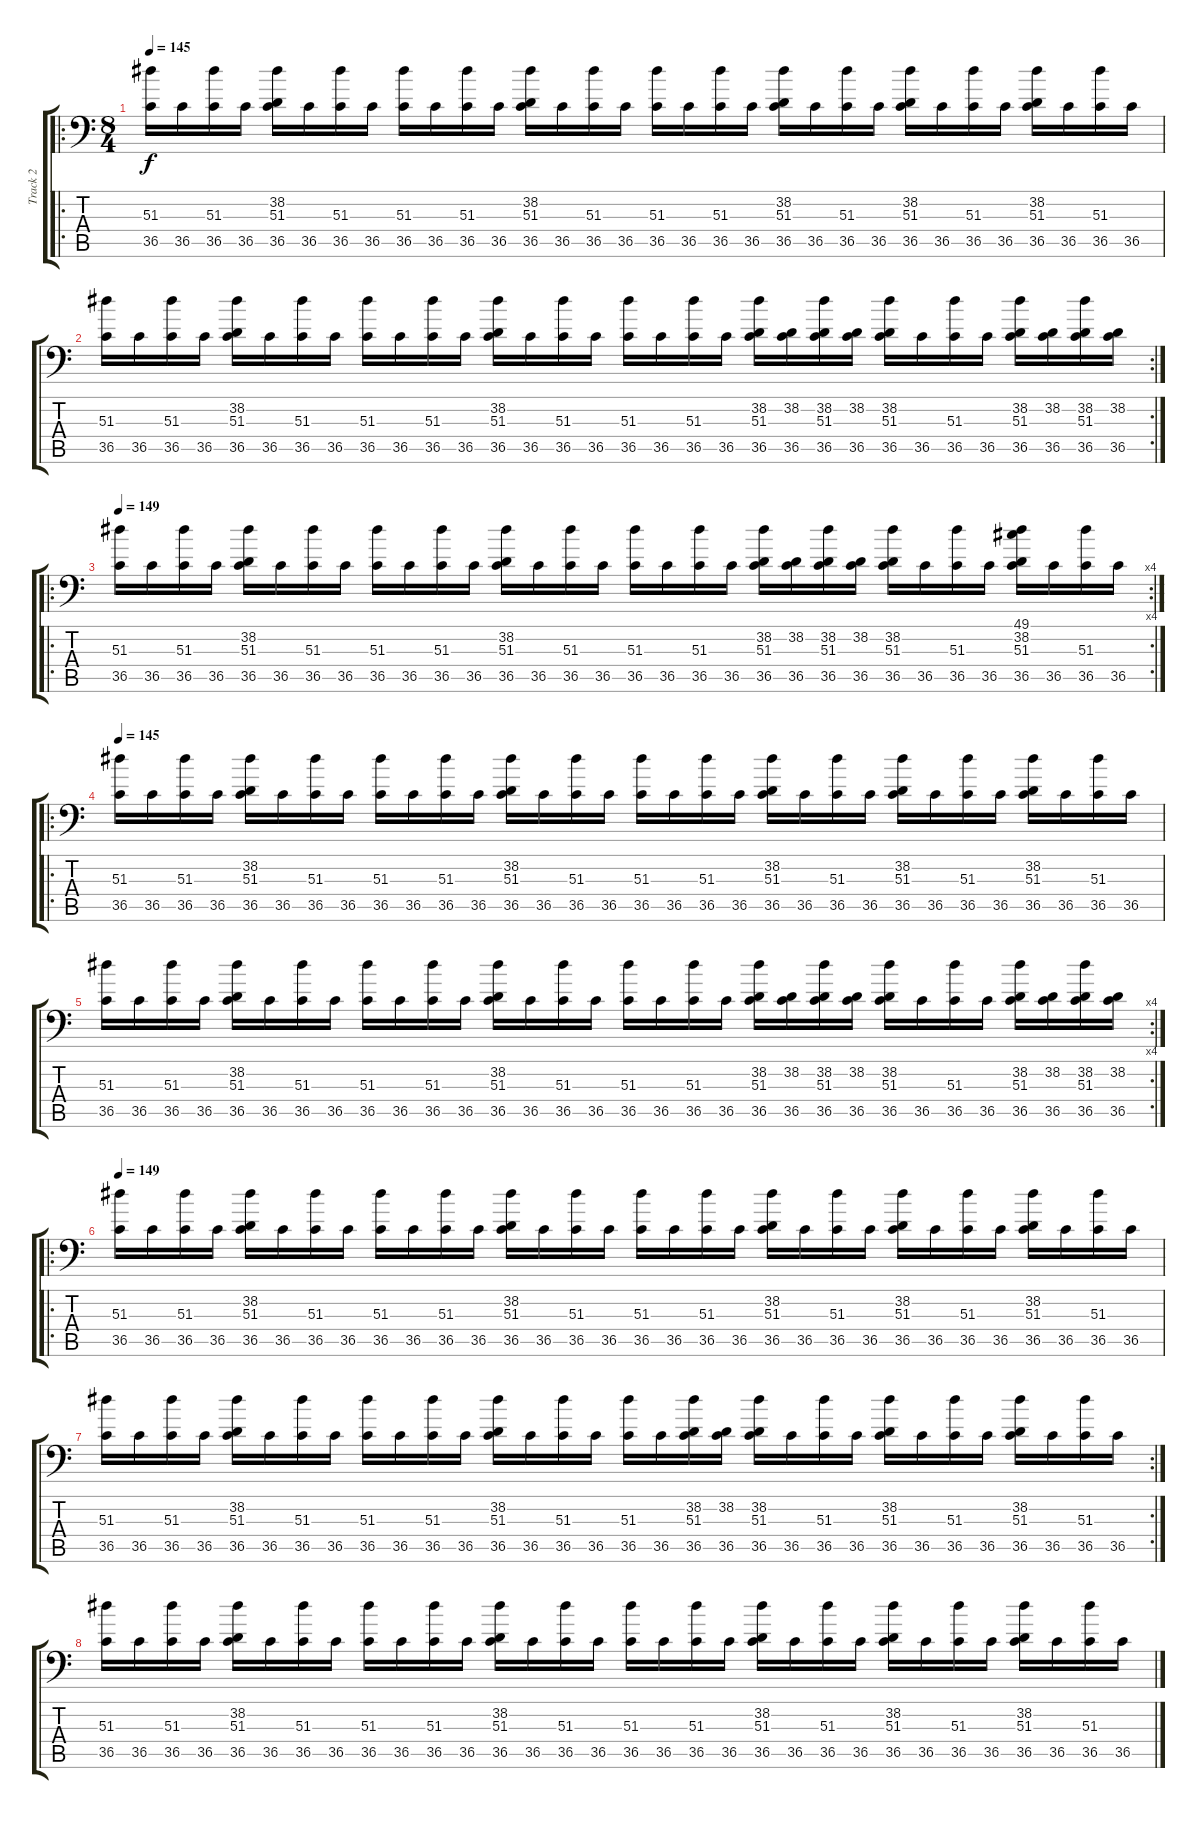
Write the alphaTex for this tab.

\track ("Track 2" "Track 2") {instrument acousticgrandpiano}
\staff {score tabs}
\tuning (C-1 C-1 C-1 C-1 C-1 C-1) {hide}
\ro
\ts (8 4)
\tempo 145
\clef f4
\ks c
(51.3 36.5).16{dy f} 36.5.16 (51.3 36.5).16 36.5.16 (38.2 51.3 36.5).16 36.5.16 (51.3 36.5).16 36.5.16 (51.3 36.5).16 36.5.16 (51.3 36.5).16 36.5.16 (38.2 51.3 36.5).16 36.5.16 (51.3 36.5).16 36.5.16 (51.3 36.5).16 36.5.16 (51.3 36.5).16 36.5.16 (38.2 51.3 36.5).16 36.5.16 (51.3 36.5).16 36.5.16 (38.2 51.3 36.5).16 36.5.16 (51.3 36.5).16 36.5.16 (38.2 51.3 36.5).16 36.5.16 (51.3 36.5).16 36.5.16 |
\rc 2
(51.3 36.5).16 36.5.16 (51.3 36.5).16 36.5.16 (38.2 51.3 36.5).16 36.5.16 (51.3 36.5).16 36.5.16 (51.3 36.5).16 36.5.16 (51.3 36.5).16 36.5.16 (38.2 51.3 36.5).16 36.5.16 (51.3 36.5).16 36.5.16 (51.3 36.5).16 36.5.16 (51.3 36.5).16 36.5.16 (38.2 51.3 36.5).16 (38.2 36.5).16 (38.2 51.3 36.5).16 (38.2 36.5).16 (38.2 51.3 36.5).16 36.5.16 (51.3 36.5).16 36.5.16 (38.2 51.3 36.5).16 (38.2 36.5).16 (38.2 51.3 36.5).16 (38.2 36.5).16 |
\ro
\rc 4
\tempo 149
(51.3 36.5).16 36.5.16 (51.3 36.5).16 36.5.16 (38.2 51.3 36.5).16 36.5.16 (51.3 36.5).16 36.5.16 (51.3 36.5).16 36.5.16 (51.3 36.5).16 36.5.16 (38.2 51.3 36.5).16 36.5.16 (51.3 36.5).16 36.5.16 (51.3 36.5).16 36.5.16 (51.3 36.5).16 36.5.16 (38.2 51.3 36.5).16 (38.2 36.5).16 (38.2 51.3 36.5).16 (38.2 36.5).16 (38.2 51.3 36.5).16 36.5.16 (51.3 36.5).16 36.5.16 (49.1 38.2 51.3 36.5).16 36.5.16 (51.3 36.5).16 36.5.16 |
\ro
\tempo 145
(51.3 36.5).16 36.5.16 (51.3 36.5).16 36.5.16 (38.2 51.3 36.5).16 36.5.16 (51.3 36.5).16 36.5.16 (51.3 36.5).16 36.5.16 (51.3 36.5).16 36.5.16 (38.2 51.3 36.5).16 36.5.16 (51.3 36.5).16 36.5.16 (51.3 36.5).16 36.5.16 (51.3 36.5).16 36.5.16 (38.2 51.3 36.5).16 36.5.16 (51.3 36.5).16 36.5.16 (38.2 51.3 36.5).16 36.5.16 (51.3 36.5).16 36.5.16 (38.2 51.3 36.5).16 36.5.16 (51.3 36.5).16 36.5.16 |
\rc 4
(51.3 36.5).16 36.5.16 (51.3 36.5).16 36.5.16 (38.2 51.3 36.5).16 36.5.16 (51.3 36.5).16 36.5.16 (51.3 36.5).16 36.5.16 (51.3 36.5).16 36.5.16 (38.2 51.3 36.5).16 36.5.16 (51.3 36.5).16 36.5.16 (51.3 36.5).16 36.5.16 (51.3 36.5).16 36.5.16 (38.2 51.3 36.5).16 (38.2 36.5).16 (38.2 51.3 36.5).16 (38.2 36.5).16 (38.2 51.3 36.5).16 36.5.16 (51.3 36.5).16 36.5.16 (38.2 51.3 36.5).16 (38.2 36.5).16 (38.2 51.3 36.5).16 (38.2 36.5).16 |
\ro
\tempo 149
(51.3 36.5).16 36.5.16 (51.3 36.5).16 36.5.16 (38.2 51.3 36.5).16 36.5.16 (51.3 36.5).16 36.5.16 (51.3 36.5).16 36.5.16 (51.3 36.5).16 36.5.16 (38.2 51.3 36.5).16 36.5.16 (51.3 36.5).16 36.5.16 (51.3 36.5).16 36.5.16 (51.3 36.5).16 36.5.16 (38.2 51.3 36.5).16 36.5.16 (51.3 36.5).16 36.5.16 (38.2 51.3 36.5).16 36.5.16 (51.3 36.5).16 36.5.16 (38.2 51.3 36.5).16 36.5.16 (51.3 36.5).16 36.5.16 |
\rc 2
(51.3 36.5).16 36.5.16 (51.3 36.5).16 36.5.16 (38.2 51.3 36.5).16 36.5.16 (51.3 36.5).16 36.5.16 (51.3 36.5).16 36.5.16 (51.3 36.5).16 36.5.16 (38.2 51.3 36.5).16 36.5.16 (51.3 36.5).16 36.5.16 (51.3 36.5).16 36.5.16 (38.2 51.3 36.5).16 (38.2 36.5).16 (38.2 51.3 36.5).16 36.5.16 (51.3 36.5).16 36.5.16 (38.2 51.3 36.5).16 36.5.16 (51.3 36.5).16 36.5.16 (38.2 51.3 36.5).16 36.5.16 (51.3 36.5).16 36.5.16 |
(51.3 36.5).16 36.5.16 (51.3 36.5).16 36.5.16 (38.2 51.3 36.5).16 36.5.16 (51.3 36.5).16 36.5.16 (51.3 36.5).16 36.5.16 (51.3 36.5).16 36.5.16 (38.2 51.3 36.5).16 36.5.16 (51.3 36.5).16 36.5.16 (51.3 36.5).16 36.5.16 (51.3 36.5).16 36.5.16 (38.2 51.3 36.5).16 36.5.16 (51.3 36.5).16 36.5.16 (38.2 51.3 36.5).16 36.5.16 (51.3 36.5).16 36.5.16 (38.2 51.3 36.5).16 36.5.16 (51.3 36.5).16 36.5.16
